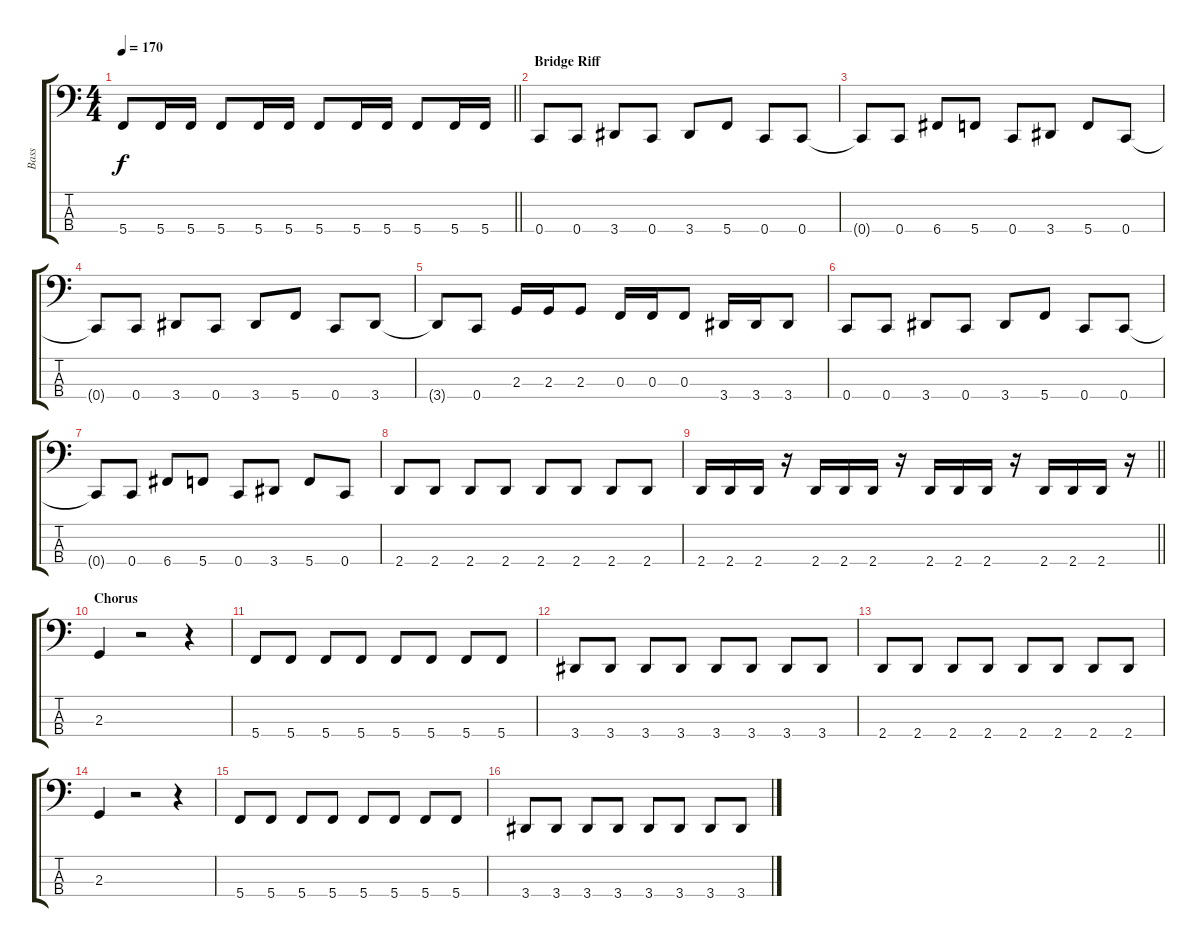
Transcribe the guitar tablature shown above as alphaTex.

\track ("Bass" "Bass") {instrument electricbassfinger}
\staff {score tabs}
\tuning (Eb2 Bb1 F1 C1) {hide}
\ts (4 4)
\tempo 170
\clef f4
\barLineRight lightlight
\ks c
5.4.8{dy f} 5.4.16 5.4.16 5.4.8 5.4.16 5.4.16 5.4.8 5.4.16 5.4.16 5.4.8 5.4.16 5.4.16 |
\section ("" "Bridge Riff")
0.4.8 0.4.8 3.4.8 0.4.8 3.4.8 5.4.8 0.4.8 0.4.8 |
0.4{t}.8 0.4.8 6.4.8 5.4.8 0.4.8 3.4.8 5.4.8 0.4.8 |
0.4{t}.8 0.4.8 3.4.8 0.4.8 3.4.8 5.4.8 0.4.8 3.4.8 |
3.4{t}.8 0.4.8 2.3.16 2.3.16 2.3.8 0.3.16 0.3.16 0.3.8 3.4.16 3.4.16 3.4.8 |
0.4.8 0.4.8 3.4.8 0.4.8 3.4.8 5.4.8 0.4.8 0.4.8 |
0.4{t}.8 0.4.8 6.4.8 5.4.8 0.4.8 3.4.8 5.4.8 0.4.8 |
2.4.8 2.4.8 2.4.8 2.4.8 2.4.8 2.4.8 2.4.8 2.4.8 |
\barLineRight lightlight
2.4.16 2.4.16 2.4.16 r.16 2.4.16 2.4.16 2.4.16 r.16 2.4.16 2.4.16 2.4.16 r.16 2.4.16 2.4.16 2.4.16 r.16 |
\section ("" "Chorus")
2.3.4 r.2 r.4 |
5.4.8 5.4.8 5.4.8 5.4.8 5.4.8 5.4.8 5.4.8 5.4.8 |
3.4.8 3.4.8 3.4.8 3.4.8 3.4.8 3.4.8 3.4.8 3.4.8 |
2.4.8 2.4.8 2.4.8 2.4.8 2.4.8 2.4.8 2.4.8 2.4.8 |
2.3.4 r.2 r.4 |
5.4.8 5.4.8 5.4.8 5.4.8 5.4.8 5.4.8 5.4.8 5.4.8 |
3.4.8 3.4.8 3.4.8 3.4.8 3.4.8 3.4.8 3.4.8 3.4.8
